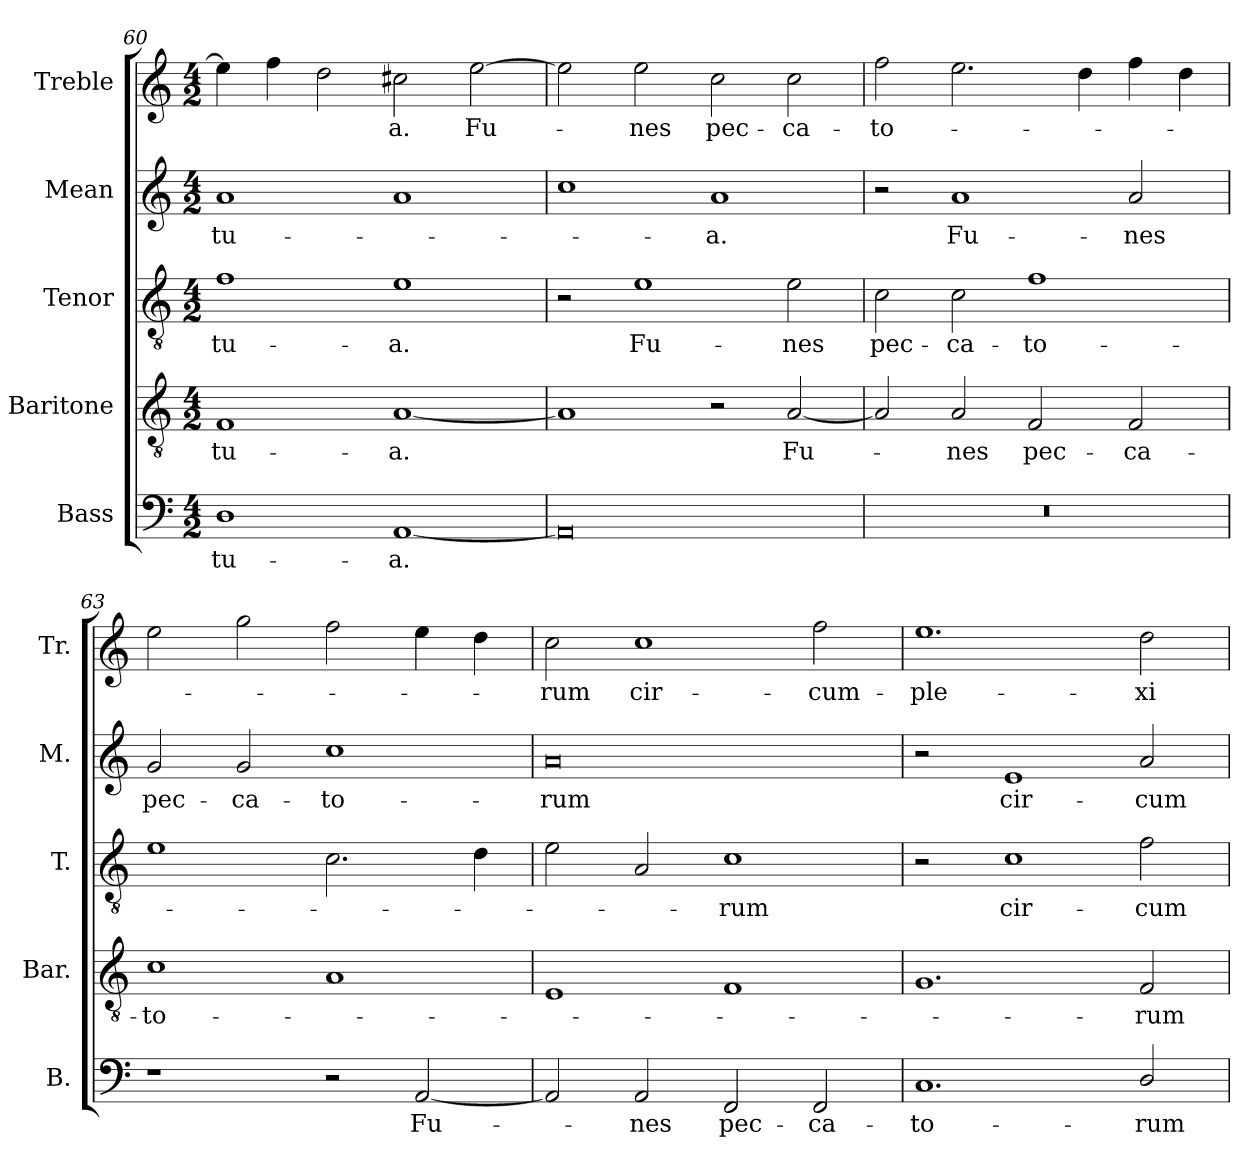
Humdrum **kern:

**kern	**text	**kern	**text	**kern	**text	**kern	**text	**kern	**text
*part5	*part5	*part4	*part4	*part3	*part3	*part2	*part2	*part1	*part1
*staff5	*staff5	*staff4	*staff4	*staff3	*staff3	*staff2	*staff2	*staff1	*staff1
*I"Bass	*	*I"Baritone	*	*I"Tenor	*	*I"Mean	*	*I"Treble	*
*I'B.	*	*I'Bar.	*	*I'T.	*	*I'M.	*	*I'Tr.	*
*clefF4	*	*clefGv2	*	*clefGv2	*	*clefG2	*	*clefG2	*
*	*	*ITrd7c12	*	*ITrd7c12	*	*	*	*	*
*k[]	*	*k[]	*	*k[]	*	*k[]	*	*k[]	*
*C:	*	*C:	*	*C:	*	*C:	*	*C:	*
*M4/2	*	*M4/2	*	*M4/2	*	*M4/2	*	*M4/2	*
=60	=60	=60	=60	=60	=60	=60	=60	=60	=60
!	!LO:LY:b:color=#000000	!	!	!	!	!	!	!	!
!	!	!	!LO:LY:b:color=#000000	!	!	!	!	!	!
!	!	!	!	!	!LO:LY:b:color=#000000	!	!	!	!
!	!	!	!	!	!	!	!LO:LY:b:color=#000000	!	!
1Di	tu-	1FFi	tu-	1Fi	tu-	1ai	tu-	4eei\]	.
.	.	.	.	.	.	.	.	4ffi\	.
.	.	.	.	.	.	.	.	2ddi\	.
!	!LO:LY:b:color=#000000	!	!	!	!	!	!	!	!
!	!	!	!LO:LY:b:color=#000000	!	!	!	!	!	!
!	!	!	!	!	!LO:LY:b:color=#000000	!	!	!	!
!	!	!	!	!	!	!	!	!	!LO:LY:b:color=#000000
[1AAi	-a.	[1AAi	-a.	1Ei	-a.	1ai	.	2cc#Xi\	-a.
!	!	!	!	!	!	!	!	!	!LO:LY:b:color=#000000
.	.	.	.	.	.	.	.	[2eei\	Fu-
=61	=61	=61	=61	=61	=61	=61	=61	=61	=61
0AAi]	.	1AAi]	.	2r	.	1cci	.	2eei\]	.
!	!	!	!	!	!LO:LY:b:color=#000000	!	!	!	!
!	!	!	!	!	!	!	!	!	!LO:LY:b:color=#000000
.	.	.	.	1Ei	Fu-	.	.	2eei\	-nes
!	!	!	!	!	!	!	!LO:LY:b:color=#000000	!	!
!	!	!	!	!	!	!	!	!	!LO:LY:b:color=#000000
.	.	2r	.	.	.	1ai	-a.	2cci\	pec-
!	!	!	!LO:LY:b:color=#000000	!	!	!	!	!	!
!	!	!	!	!	!LO:LY:b:color=#000000	!	!	!	!
!	!	!	!	!	!	!	!	!	!LO:LY:b:color=#000000
.	.	[2AAi/	Fu-	2Ei\	-nes	.	.	2cci\	-ca-
=62	=62	=62	=62	=62	=62	=62	=62	=62	=62
!LO:N:vis=1	!	!	!	!	!	!	!	!	!
!	!	!	!	!	!LO:LY:b:color=#000000	!	!	!	!
!	!	!	!	!	!	!	!	!	!LO:LY:b:color=#000000
0r	.	2AAi/]	.	2Ci\	pec-	2r	.	2ffi\	-to-
!	!	!	!LO:LY:b:color=#000000	!	!	!	!	!	!
!	!	!	!	!	!LO:LY:b:color=#000000	!	!	!	!
!	!	!	!	!	!	!	!LO:LY:b:color=#000000	!	!
.	.	2AAi/	-nes	2Ci\	-ca-	1ai	Fu-	2.eei\	.
!	!	!	!LO:LY:b:color=#000000	!	!	!	!	!	!
!	!	!	!	!	!LO:LY:b:color=#000000	!	!	!	!
.	.	2FFi/	pec-	1Fi	-to-	.	.	.	.
.	.	.	.	.	.	.	.	4ddi\	.
!	!	!	!LO:LY:b:color=#000000	!	!	!	!	!	!
!	!	!	!	!	!	!	!LO:LY:b:color=#000000	!	!
.	.	2FFi/	-ca-	.	.	2ai/	-nes	4ffi\	.
.	.	.	.	.	.	.	.	4ddi\	.
!!LO:PB:g=z
=63	=63	=63	=63	=63	=63	=63	=63	=63	=63
!	!	!	!LO:LY:b:color=#000000	!	!	!	!	!	!
!	!	!	!	!	!	!	!LO:LY:b:color=#000000	!	!
1r	.	1Ci	-to-	1Ei	.	2gi/	pec-	2eei\	.
!	!	!	!	!	!	!	!LO:LY:b:color=#000000	!	!
.	.	.	.	.	.	2gi/	-ca-	2ggi\	.
!	!	!	!	!	!	!	!LO:LY:b:color=#000000	!	!
2r	.	1AAi	.	2.Ci\	.	1cci	-to-	2ffi\	.
!	!LO:LY:b:color=#000000	!	!	!	!	!	!	!	!
[2AAi/	Fu-	.	.	.	.	.	.	4eei\	.
.	.	.	.	4Di\	.	.	.	4ddi\	.
=64	=64	=64	=64	=64	=64	=64	=64	=64	=64
!	!	!	!	!	!	!	!LO:LY:b:color=#000000	!	!
!	!	!	!	!	!	!	!	!	!LO:LY:b:color=#000000
2AAi/]	.	1EEi	.	2Ei\	.	0ai	-rum	2cci\	-rum
!	!LO:LY:b:color=#000000	!	!	!	!	!	!	!	!
!	!	!	!	!	!	!	!	!	!LO:LY:b:color=#000000
2AAi/	-nes	.	.	2AAi/	.	.	.	1cci	cir-
!	!LO:LY:b:color=#000000	!	!	!	!	!	!	!	!
!	!	!	!	!	!LO:LY:b:color=#000000	!	!	!	!
2FFi/	pec-	1FFi	.	1Ci	-rum	.	.	.	.
!	!LO:LY:b:color=#000000	!	!	!	!	!	!	!	!
!	!	!	!	!	!	!	!	!	!LO:LY:b:color=#000000
2FFi/	-ca-	.	.	.	.	.	.	2ffi\	-cum-
=65	=65	=65	=65	=65	=65	=65	=65	=65	=65
!	!LO:LY:b:color=#000000	!	!	!	!	!	!	!	!
!	!	!	!	!	!	!	!	!	!LO:LY:b:color=#000000
1.Ci	-to-	1.GGi	.	2r	.	2r	.	1.eei	-ple-
!	!	!	!	!	!LO:LY:b:color=#000000	!	!	!	!
!	!	!	!	!	!	!	!LO:LY:b:color=#000000	!	!
.	.	.	.	1Ci	cir-	1ei	cir-	.	.
!	!LO:LY:b:color=#000000	!	!	!	!	!	!	!	!
!	!	!	!LO:LY:b:color=#000000	!	!	!	!	!	!
!	!	!	!	!	!LO:LY:b:color=#000000	!	!	!	!
!	!	!	!	!	!	!	!LO:LY:b:color=#000000	!	!
!	!	!	!	!	!	!	!	!	!LO:LY:b:color=#000000
2Di/	-rum	2FFi/	-rum	2Fi\	-cum-	2ai/	-cum-	2ddi\	-xi
=	=	=	=	=	=	=	=	=	=
*-	*-	*-	*-	*-	*-	*-	*-	*-	*-
